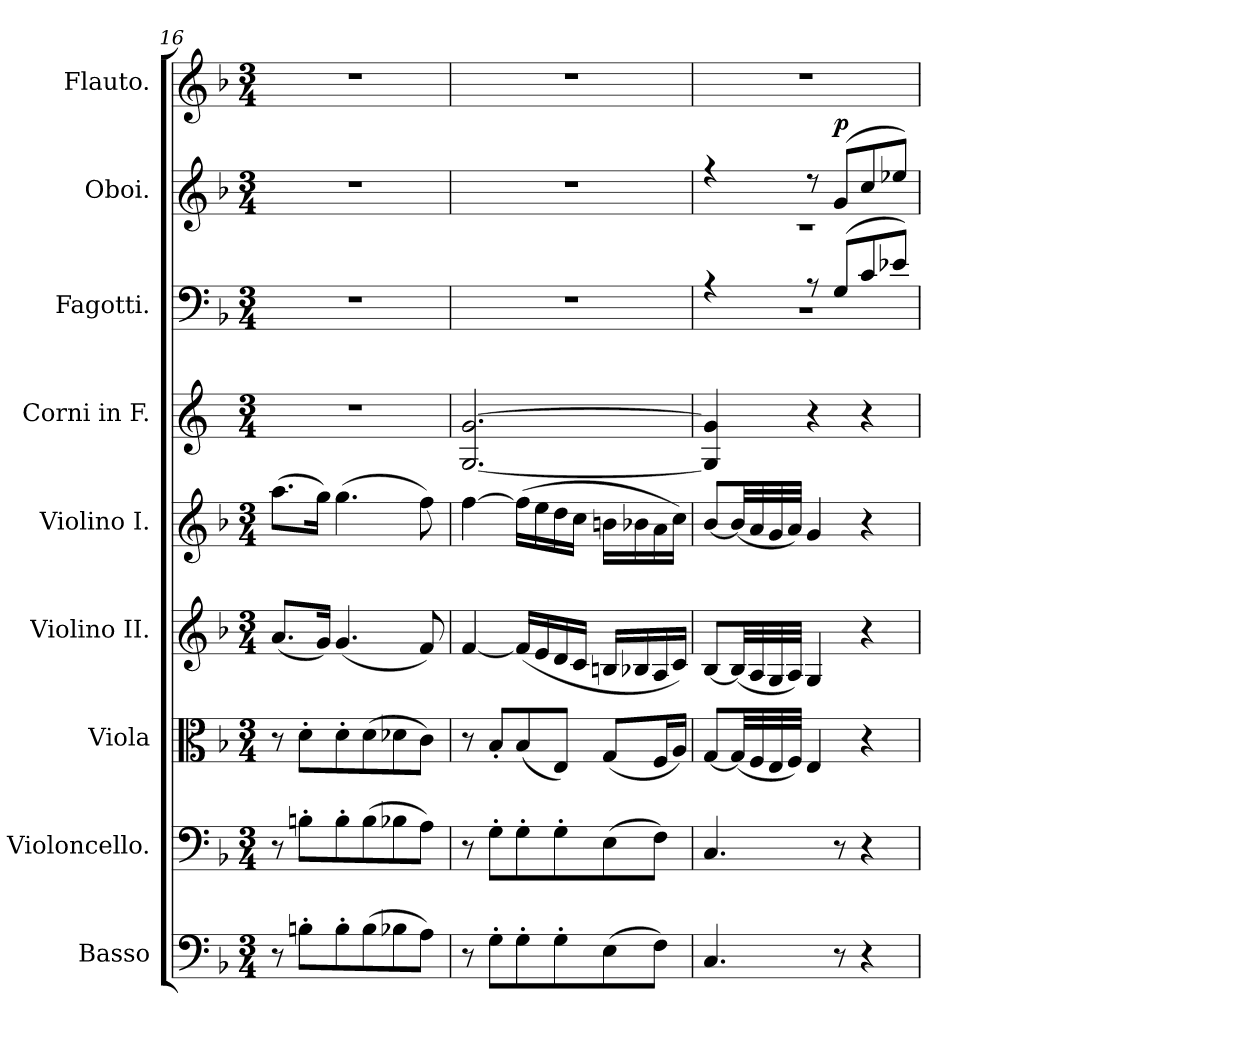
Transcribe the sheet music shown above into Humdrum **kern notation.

**kern	**kern	**kern	**kern	**kern	**kern	**kern	**kern	**dynam	**kern
*part9	*part8	*part7	*part6	*part5	*part4	*part3	*part2	*part2	*part1
*staff9	*staff8	*staff7	*staff6	*staff5	*staff4	*staff3	*staff2	*staff2	*staff1
*I"Basso	*I"Violoncello.	*I"Viola	*I"Violino II.	*I"Violino I.	*I"Corni in F.	*I"Fagotti.	*I"Oboi.	*	*I"Flauto.
*I'Bso.	*I'Vcl.	*I'Vla.	*I'Vlno II.	*I'Vlno I.	*I'Cn F.	*I'Fgt.	*I'Ob.	*	*I'Fl.
!!LO:PB:g=z
*clefF4	*clefF4	*clefC3	*clefG2	*clefG2	*clefG2	*clefF4	*clefG2	*	*clefG2
*ITrd7c12	*	*	*	*	*ITrd4c7	*	*	*	*
*k[b-]	*k[b-]	*k[b-]	*k[b-]	*k[b-]	*k[b-]	*k[b-]	*k[b-]	*	*k[b-]
*M3/4	*M3/4	*M3/4	*M3/4	*M3/4	*M3/4	*M3/4	*M3/4	*	*M3/4
=16	=16	=16	=16	=16	=16	=16	=16	=16	=16
8r	8r	8r	(<8.a/L	(>8.aa\L	2.r	2.r	2.r	.	2.r
8BBn'\L	8Bn'\L	8d'\L	.	.	.	.	.	.	.
.	.	.	16g/Jk)	16gg\Jk)	.	.	.	.	.
8BB'\	8B'\	8d'\	(<4.g/	(>4.gg\	.	.	.	.	.
(>8BB\	(>8B\	(>8d\	.	.	.	.	.	.	.
8BB-X\	8B-X\	8d-X\	.	.	.	.	.	.	.
8AA\J)	8A\J)	8c\J)	8f/)	8ff\)	.	.	.	.	.
=17	=17	=17	=17	=17	=17	=17	=17	=17	=17
8r	8r	8r	[4f/	[4ff\	[2.C/ [2.c/	2.r	2.r	.	2.r
8GG'\L	8G'\L	8B-'/L	.	.	.	.	.	.	.
8GG'\	8G'\	(<8B-/	(<16f/LL]	(>16ff\LL]	.	.	.	.	.
.	.	.	16e/	16ee\	.	.	.	.	.
8GG'\	8G'\	8E/J)	16d/	16dd\	.	.	.	.	.
.	.	.	16c/JJ	16cc\JJ	.	.	.	.	.
(>8EE\	(>8E\	(<8G/L	16Bn/LL	16bn\LL	.	.	.	.	.
.	.	.	16B-X/	16b-X\	.	.	.	.	.
8FF\J)	8F\J)	16F/L	16A/	16a\	.	.	.	.	.
.	.	16A/JJ)	16c/JJ)	16cc\JJ)	.	.	.	.	.
=18	=18	=18	=18	=18	=18	=18	=18	=18	=18
*	*	*	*	*	*	*^	*^	*	*
4.CC/	4.C/	[8G/L	[8B-/L	[8b-/L	4C/] 4c/]	4r	2.r	4r	2.r	.	2.r
.	.	(<32G/LL]	(<32B-/LL]	(<32b-/LL]	.	.	.	.	.	.	.
.	.	32F/	32A/	32a/	.	.	.	.	.	.	.
.	.	32E/	32G/	32g/	.	.	.	.	.	.	.
.	.	32F/JJJ)	32A/JJJ)	32a/JJJ)	.	.	.	.	.	.	.
.	.	4E/	4G/	4g/	4r	8r	.	8r	.	.	.
!	!	!	!	!	!	!	!	!	!	!LO:DY:a	!
8r	8r	.	.	.	.	(>8G/L	.	(>8g/L	.	p	.
4r	4r	4r	4r	4r	4r	8c/	.	8cc/	.	.	.
.	.	.	.	.	.	8e-X/J)	.	8ee-X/J)	.	.	.
*	*	*	*	*	*	*v	*v	*	*	*	*
*	*	*	*	*	*	*	*v	*v	*	*
=	=	=	=	=	=	=	=	=	=
*-	*-	*-	*-	*-	*-	*-	*-	*-	*-
